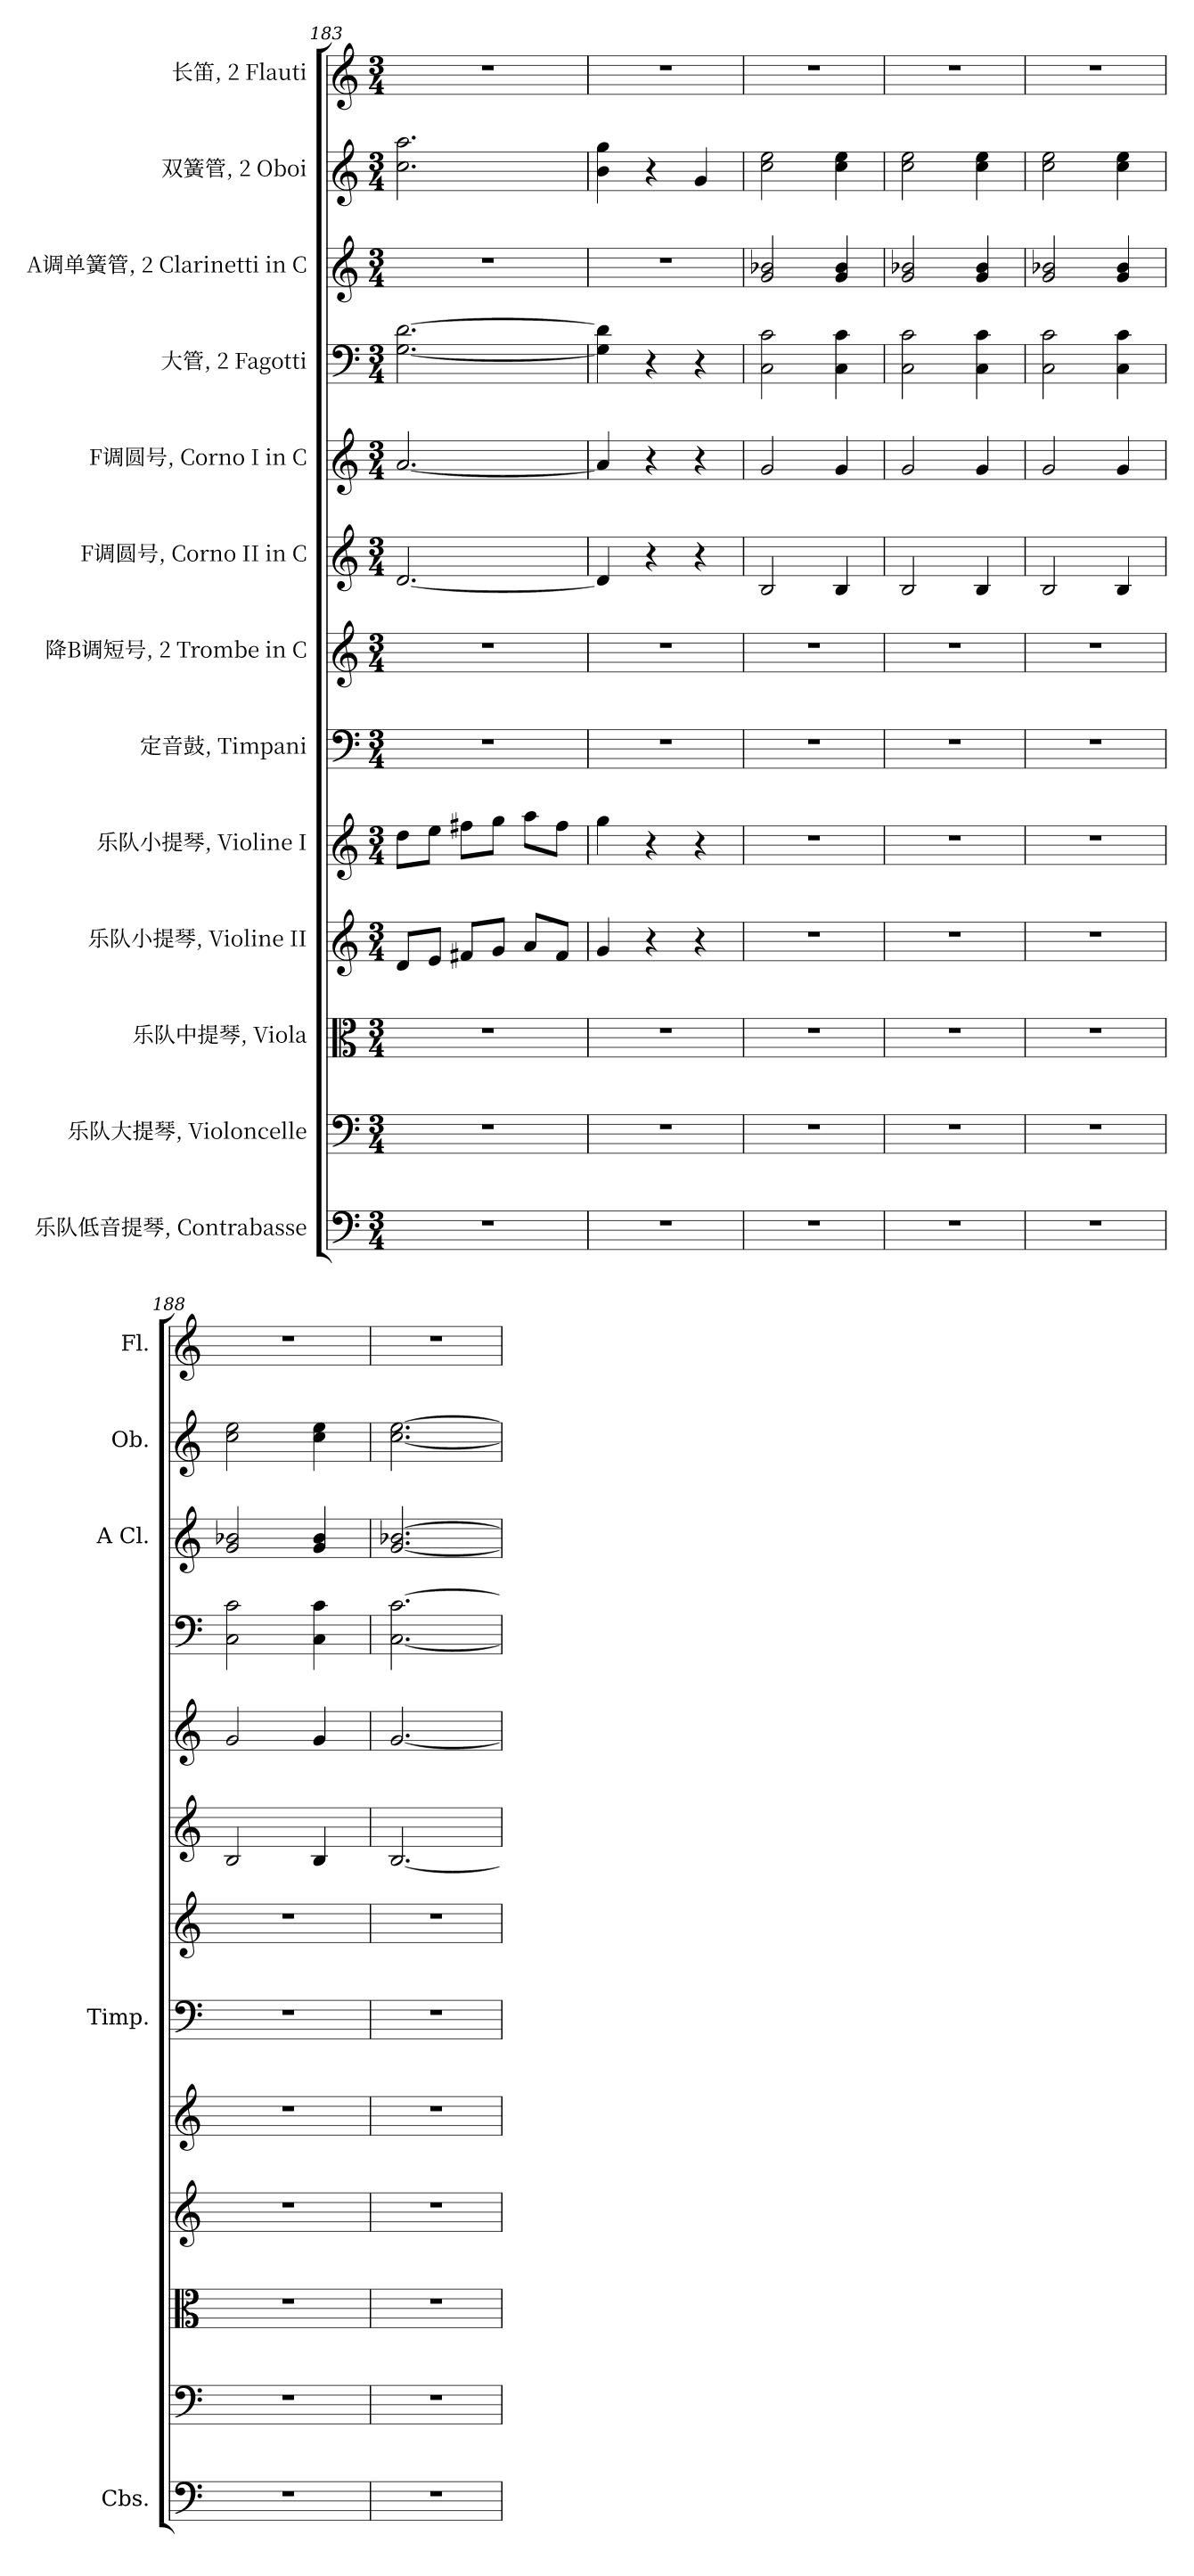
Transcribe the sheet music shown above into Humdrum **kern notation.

**kern	**kern	**kern	**kern	**kern	**kern	**kern	**kern	**kern	**kern	**kern	**kern	**kern
*part13	*part12	*part11	*part10	*part9	*part8	*part7	*part6	*part5	*part4	*part3	*part2	*part1
*staff13	*staff12	*staff11	*staff10	*staff9	*staff8	*staff7	*staff6	*staff5	*staff4	*staff3	*staff2	*staff1
*I"乐队低音提琴, Contrabasse	*I"乐队大提琴, Violoncelle	*I"乐队中提琴, Viola	*I"乐队小提琴, Violine II	*I"乐队小提琴, Violine I	*I"定音鼓, Timpani	*I"降B调短号, 2 Trombe in C	*I"F调圆号, Corno II in C	*I"F调圆号, Corno I in C	*I"大管, 2 Fagotti	*I"A调单簧管, 2 Clarinetti in C	*I"双簧管, 2 Oboi	*I"长笛, 2 Flauti
*I'Cbs.	*	*	*	*	*I'Timp.	*	*	*	*	*I'A Cl.	*I'Ob.	*I'Fl.
*clefF4	*clefF4	*clefC3	*clefG2	*clefG2	*clefF4	*clefG2	*clefG2	*clefG2	*clefF4	*clefG2	*clefG2	*clefG2
*ITrd7c12	*	*	*	*	*	*ITrd1c2	*ITrd4c7	*ITrd4c7	*	*ITrd2c3	*	*
*k[]	*k[]	*k[]	*k[]	*k[]	*k[]	*k[b-e-]	*k[b-]	*k[b-]	*k[]	*k[f#c#g#]	*k[]	*k[]
*M3/4	*M3/4	*M3/4	*M3/4	*M3/4	*M3/4	*M3/4	*M3/4	*M3/4	*M3/4	*M3/4	*M3/4	*M3/4
*MM246	*MM246	*MM246	*MM246	*MM246	*MM246	*MM246	*MM246	*MM246	*MM246	*MM246	*MM246	*MM246
=183	=183	=183	=183	=183	=183	=183	=183	=183	=183	=183	=183	=183
2.r	2.r	2.r	8d/L	8dd\L	2.r	2.r	[2.G/	[2.d/	[2.G\ [2.d\	2.r	2.cc\ 2.aa\	2.r
.	.	.	8e/J	8ee\J	.	.	.	.	.	.	.	.
.	.	.	8f#X/L	8ff#X\L	.	.	.	.	.	.	.	.
.	.	.	8g/J	8gg\J	.	.	.	.	.	.	.	.
.	.	.	8a/L	8aa\L	.	.	.	.	.	.	.	.
.	.	.	8f#/J	8ff#\J	.	.	.	.	.	.	.	.
=184	=184	=184	=184	=184	=184	=184	=184	=184	=184	=184	=184	=184
*	*	*	*	*	*	*	*	*	*	*	*	*MM200
2.r	2.r	2.r	4g/	4gg\	2.r	2.r	4G/]	4d/]	4G\] 4d\]	2.r	4b\ 4gg\	2.r
.	.	.	4r	4r	.	.	4r	4r	4r	.	4r	.
.	.	.	4r	4r	.	.	4r	4r	4r	.	4g/	.
!!LO:PB:g=z
=185	=185	=185	=185	=185	=185	=185	=185	=185	=185	=185	=185	=185
*	*	*	*	*	*	*	*	*	*	*	*	*MM245
2.r	2.r	2.r	2.r	2.r	2.r	2.r	2E/	2c/	2C\ 2c\	2e/ 2gn/	2cc\ 2ee\	2.r
.	.	.	.	.	.	.	4E/	4c/	4C\ 4c\	4e/ 4g/	4cc\ 4ee\	.
=186	=186	=186	=186	=186	=186	=186	=186	=186	=186	=186	=186	=186
*	*	*	*	*	*	*	*	*	*	*	*	*MM251
2.r	2.r	2.r	2.r	2.r	2.r	2.r	2E/	2c/	2C\ 2c\	2e/ 2gn/	2cc\ 2ee\	2.r
.	.	.	.	.	.	.	4E/	4c/	4C\ 4c\	4e/ 4g/	4cc\ 4ee\	.
=187	=187	=187	=187	=187	=187	=187	=187	=187	=187	=187	=187	=187
*	*	*	*	*	*	*	*	*	*	*	*	*MM254
2.r	2.r	2.r	2.r	2.r	2.r	2.r	2E/	2c/	2C\ 2c\	2e/ 2gn/	2cc\ 2ee\	2.r
.	.	.	.	.	.	.	4E/	4c/	4C\ 4c\	4e/ 4g/	4cc\ 4ee\	.
=188	=188	=188	=188	=188	=188	=188	=188	=188	=188	=188	=188	=188
*	*	*	*	*	*	*	*	*	*	*	*	*MM258
2.r	2.r	2.r	2.r	2.r	2.r	2.r	2E/	2c/	2C\ 2c\	2e/ 2gn/	2cc\ 2ee\	2.r
.	.	.	.	.	.	.	4E/	4c/	4C\ 4c\	4e/ 4g/	4cc\ 4ee\	.
=189	=189	=189	=189	=189	=189	=189	=189	=189	=189	=189	=189	=189
*	*	*	*	*	*	*	*	*	*	*	*	*MM250
2.r	2.r	2.r	2.r	2.r	2.r	2.r	[2.E/	[2.c/	[2.C\ [2.c\	[2.e/ [2.gn/	[2.cc\ [2.ee\	2.r
=	=	=	=	=	=	=	=	=	=	=	=	=
*-	*-	*-	*-	*-	*-	*-	*-	*-	*-	*-	*-	*-
